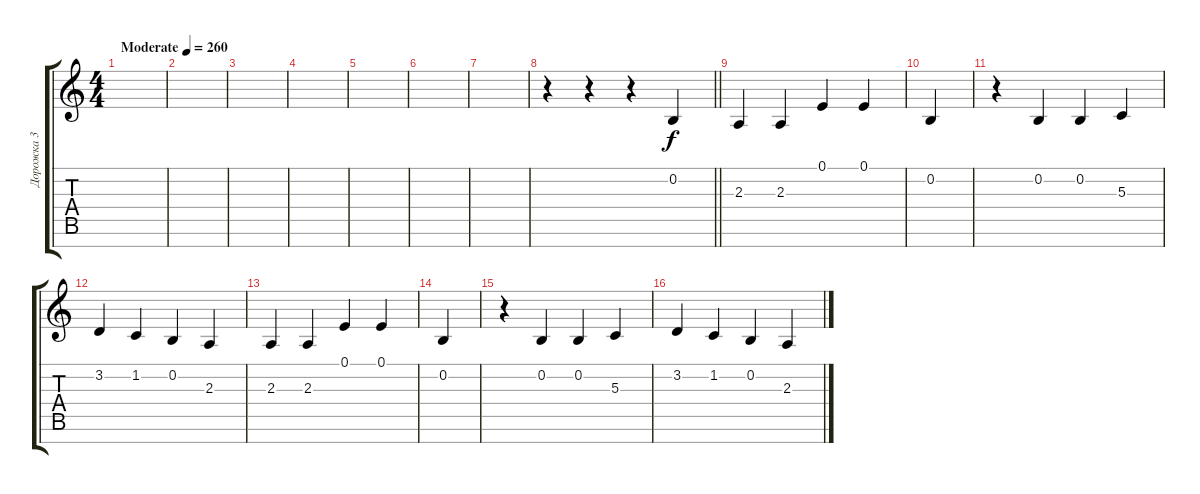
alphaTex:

\track ("Дорожка 3" "Дорожка 3") {instrument lead8bassandlead}
\staff {score tabs}
\tuning (E4 B3 G3 D3 A2 E2 B1) {hide}
\ts (4 4)
\tempo (260 "Moderate")
\clef g2
\ks c
|
|
|
|
|
|
|
\barLineRight lightlight
r.4 r.4 r.4 0.2.4 |
2.3.4 2.3.4 0.1.4 0.1.4 |
0.2.4 |
r.4 0.2.4 0.2.4 5.3.4 |
3.2.4 1.2.4 0.2.4 2.3.4 |
2.3.4 2.3.4 0.1.4 0.1.4 |
0.2.4 |
r.4 0.2.4 0.2.4 5.3.4 |
3.2.4 1.2.4 0.2.4 2.3.4
